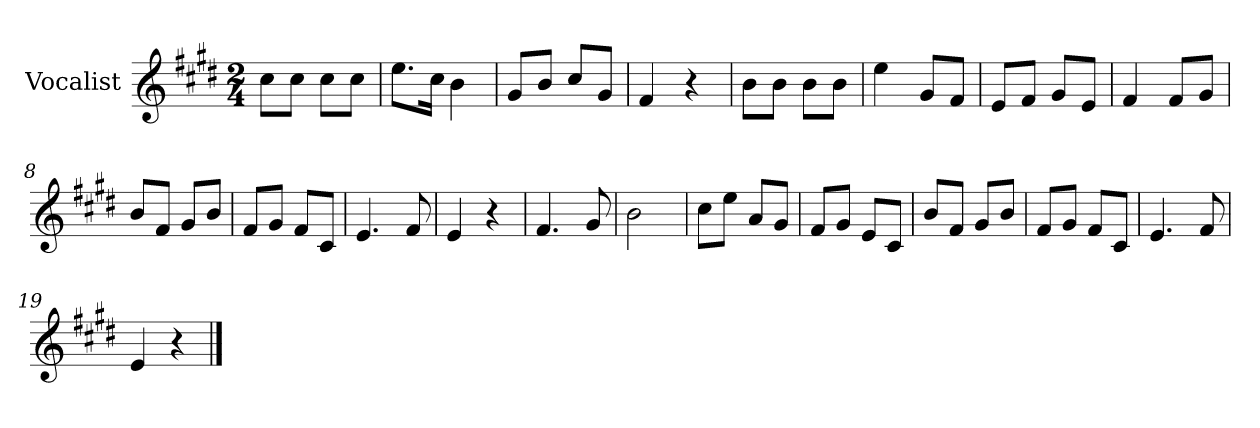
**kern
*part1
*staff1
*I"Vocalist
*k[f#c#g#d#]
*E:
*M2/4
=
8cc#L
8cc#J
8cc#L
8cc#J
=1
8.eeL
16cc#Jk
4b
=2
8g#L
8bJ
8cc#L
8g#J
=3
4f#
4r
=4
8bL
8bJ
8bL
8bJ
=5
4ee
8g#L
8f#J
=6
8eL
8f#J
8g#L
8eJ
=7
4f#
8f#L
8g#J
=8
8bL
8f#J
8g#L
8bJ
=9
8f#L
8g#J
8f#L
8c#J
=10
4.e
8f#
=11
4e
4r
=12
4.f#
8g#
=13
2b
=14
8cc#L
8eeJ
8aL
8g#J
=15
8f#L
8g#J
8eL
8c#J
=16
8bL
8f#J
8g#L
8bJ
=17
8f#L
8g#J
8f#L
8c#J
=18
4.e
8f#
=19
4e
4r
==
*-
